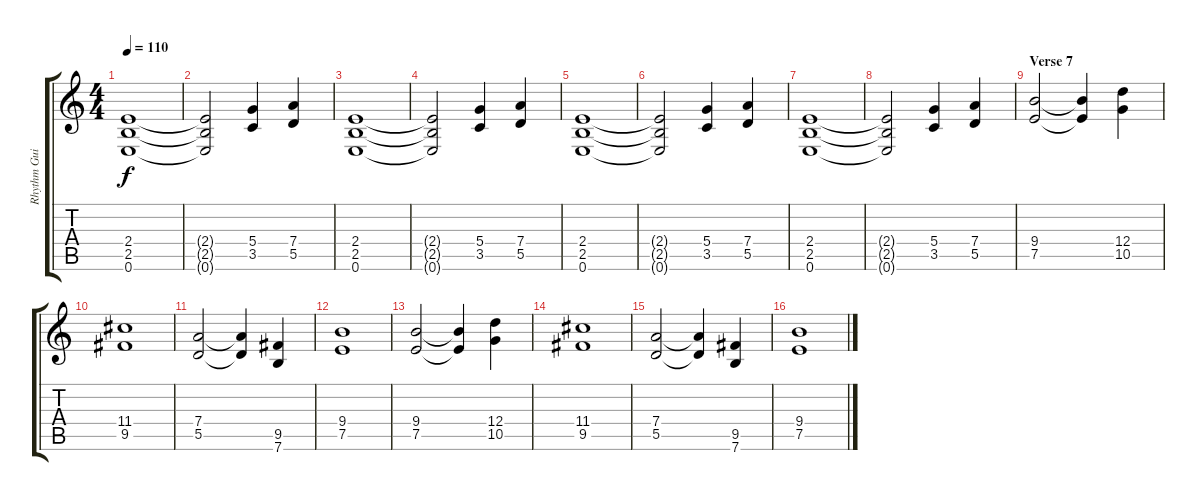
\track ("Rhythm Guitar" "Rhythm Gui") {instrument distortionguitar}
\staff {score tabs}
\tuning (E4 B3 G3 D3 A2 E2) {hide}
\ts (4 4)
\tempo 110
\clef g2
\ks c
(2.4 2.5 0.6).1{dy f} |
(2.4{t} 2.5{t} 0.6{t}).2 (5.4 3.5).4 (7.4 5.5).4 |
(2.4 2.5 0.6).1 |
(2.4{t} 2.5{t} 0.6{t}).2 (5.4 3.5).4 (7.4 5.5).4 |
(2.4 2.5 0.6).1 |
(2.4{t} 2.5{t} 0.6{t}).2 (5.4 3.5).4 (7.4 5.5).4 |
(2.4 2.5 0.6).1 |
(2.4{t} 2.5{t} 0.6{t}).2 (5.4 3.5).4 (7.4 5.5).4 |
\section ("" "Verse 7")
(9.4 7.5).2 (9.4{t} 7.5{t}).4 (12.4 10.5).4 |
(11.4 9.5).1 |
(7.4 5.5).2 (7.4{t} 5.5{t}).4 (9.5 7.6).4 |
(9.4 7.5).1 |
(9.4 7.5).2 (9.4{t} 7.5{t}).4 (12.4 10.5).4 |
(11.4 9.5).1 |
(7.4 5.5).2 (7.4{t} 5.5{t}).4 (9.5 7.6).4 |
(9.4 7.5).1
